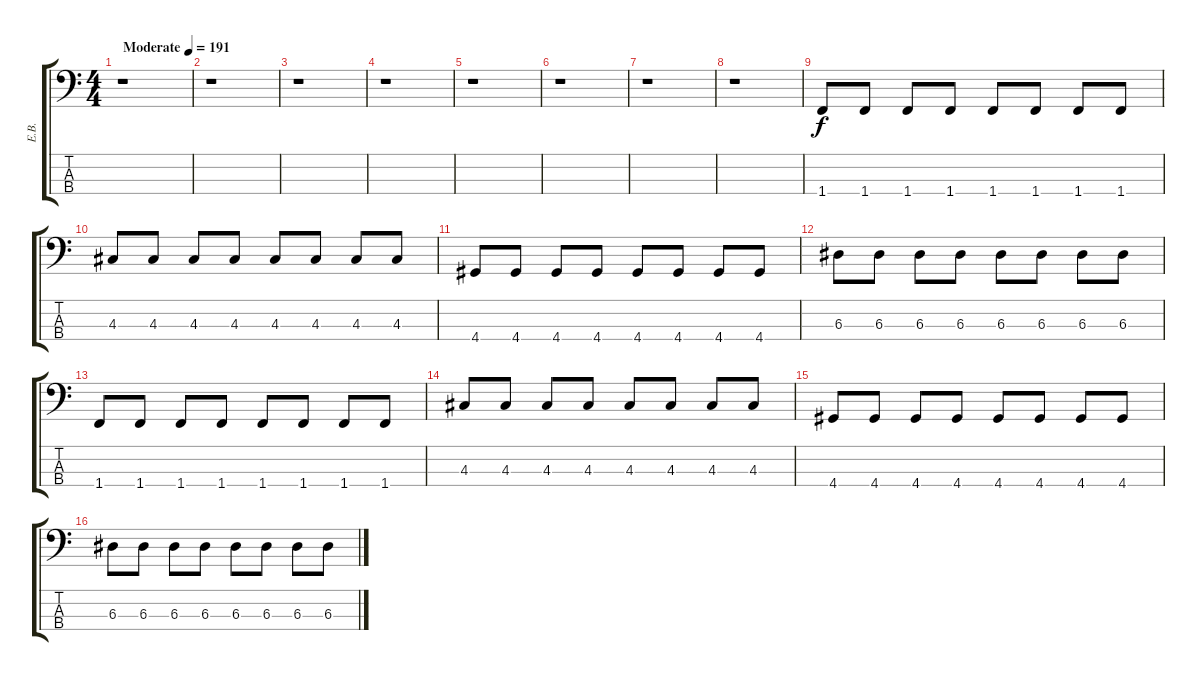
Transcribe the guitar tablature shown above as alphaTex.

\track ("E.B." "E.B.") {instrument electricbassfinger}
\staff {score tabs}
\tuning (G2 D2 A1 E1) {hide}
\ts (4 4)
\tempo (191 "Moderate")
\clef f4
\ks c
r.1{dy f instrument electricbassfinger} |
r.1 |
r.1 |
r.1 |
r.1 |
r.1 |
r.1 |
r.1 |
1.4.8 1.4.8 1.4.8 1.4.8 1.4.8 1.4.8 1.4.8 1.4.8 |
4.3.8 4.3.8 4.3.8 4.3.8 4.3.8 4.3.8 4.3.8 4.3.8 |
4.4.8 4.4.8 4.4.8 4.4.8 4.4.8 4.4.8 4.4.8 4.4.8 |
6.3.8 6.3.8 6.3.8 6.3.8 6.3.8 6.3.8 6.3.8 6.3.8 |
1.4.8 1.4.8 1.4.8 1.4.8 1.4.8 1.4.8 1.4.8 1.4.8 |
4.3.8 4.3.8 4.3.8 4.3.8 4.3.8 4.3.8 4.3.8 4.3.8 |
4.4.8 4.4.8 4.4.8 4.4.8 4.4.8 4.4.8 4.4.8 4.4.8 |
6.3.8 6.3.8 6.3.8 6.3.8 6.3.8 6.3.8 6.3.8 6.3.8
